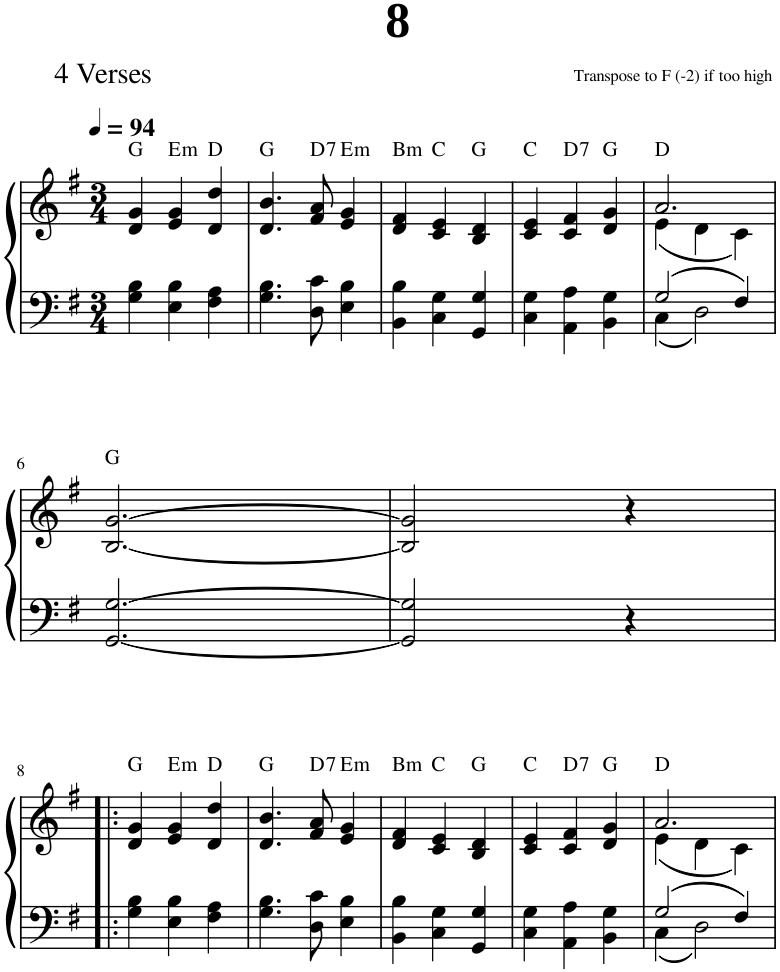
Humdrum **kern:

**kern	**kern	**harte
*part1	*part1	*part1
*staff2	*staff1	*
*I"Piano	*	*
*I'Pno.	*	*
*clefF4	*clefG2	*
*k[f#]	*k[f#]	*
*M3/4	*M3/4	*
*MM94	*MM94	*
=1	=1	=1
4G\ 4B\	4d/ 4g/	G:maj
!	!	!LO:H:kt=m
4E\ 4B\	4e/ 4g/	E:min
4F#\ 4A\	4d/ 4dd/	D:maj
=2	=2	=2
4.G\ 4.B\	4.d/ 4.b/	G:maj
!	!	!LO:H:kt=7
8D\ 8c\	8f#/ 8a/	D:7
!	!	!LO:H:kt=m
4E\ 4B\	4e/ 4g/	E:min
=3	=3	=3
!	!	!LO:H:kt=m
4BB\ 4B\	4d/ 4f#/	B:min
4C\ 4G\	4c/ 4e/	C:maj
4GG/ 4G/	4B/ 4d/	G:maj
=4	=4	=4
4C\ 4G\	4c/ 4e/	C:maj
!	!	!LO:H:kt=7
4AA\ 4A\	4c/ 4f#/	D:7
4BB\ 4G\	4d/ 4g/	G:maj
=5	=5	=5
*^	*^	*
2G/	4C\	2.a/	(4e\	D:maj
.	2D\	.	4d\	.
4F#/	.	.	4c\)	.
*v	*v	*	*	*
*	*v	*v	*
!!LO:LB:g=z
=6	=6	=6
[2.GG/ [2.G/	[2.B/ [2.g/	G:maj
=7	=7	=7
2GG/] 2G/]	2B/] 2g/]	.
4r	4r	.
!!LO:LB:g=z
=8!|:	=8!|:	=8!|:
4G\ 4B\	4d/ 4g/	G:maj
!	!	!LO:H:kt=m
4E\ 4B\	4e/ 4g/	E:min
4F#\ 4A\	4d/ 4dd/	D:maj
=9	=9	=9
4.G\ 4.B\	4.d/ 4.b/	G:maj
!	!	!LO:H:kt=7
8D\ 8c\	8f#/ 8a/	D:7
!	!	!LO:H:kt=m
4E\ 4B\	4e/ 4g/	E:min
=10	=10	=10
!	!	!LO:H:kt=m
4BB\ 4B\	4d/ 4f#/	B:min
4C\ 4G\	4c/ 4e/	C:maj
4GG/ 4G/	4B/ 4d/	G:maj
=11	=11	=11
4C\ 4G\	4c/ 4e/	C:maj
!	!	!LO:H:kt=7
4AA\ 4A\	4c/ 4f#/	D:7
4BB\ 4G\	4d/ 4g/	G:maj
=12	=12	=12
*^	*^	*
2G/	4C\	2.a/	(4e\	D:maj
.	2D\	.	4d\	.
4F#/	.	.	4c\)	.
*v	*v	*	*	*
*	*v	*v	*
=	=	=
*-	*-	*-
